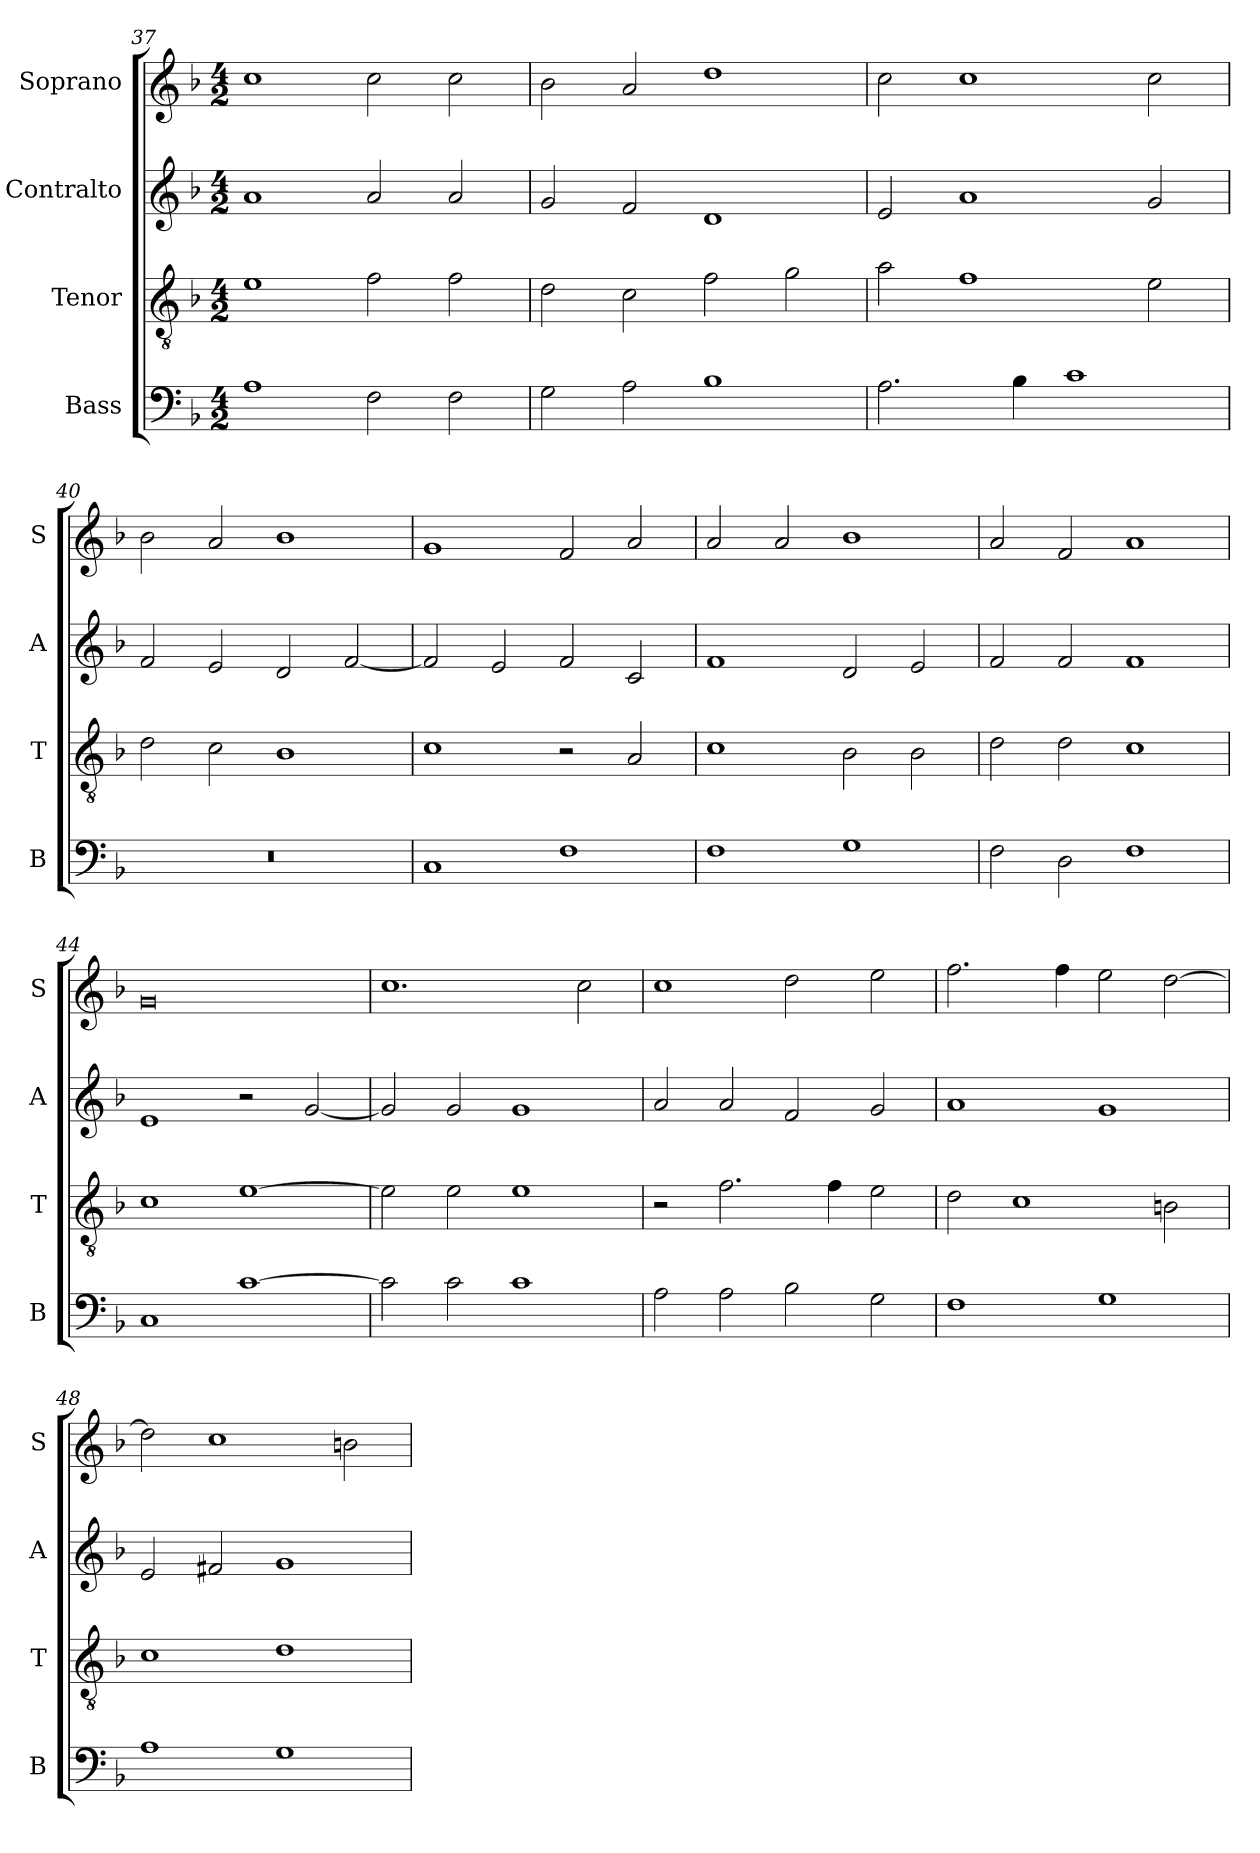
**kern	**kern	**kern	**kern
*part4	*part3	*part2	*part1
*staff4	*staff3	*staff2	*staff1
*I"Bass	*I"Tenor	*I"Contralto	*I"Soprano
*I'B	*I'T	*I'A	*I'S
*clefF4	*clefGv2	*clefG2	*clefG2
*k[b-]	*k[b-]	*k[b-]	*k[b-]
*F:ion	*F:ion	*F:ion	*F:ion
*M4/2	*M4/2	*M4/2	*M4/2
=37	=37	=37	=37
1A	1e	1a	1cc
2F	2f	2a	2cc
2F	2f	2a	2cc
=38	=38	=38	=38
2G	2d	2g	2b-
2A	2c	2f	2a
1B-	2f	1d	1dd
.	2g	.	.
=39	=39	=39	=39
2.A	2a	2e	2cc
.	1f	1a	1cc
4B-	.	.	.
1c	.	.	.
.	2e	2g	2cc
=40	=40	=40	=40
0r	2d	2f	2b-
.	2c	2e	2a
.	1B-	2d	1b-
.	.	[2f	.
=41	=41	=41	=41
1C	1c	2f]	1g
.	.	2e	.
1F	2r	2f	2f
.	2A	2c	2a
=42	=42	=42	=42
1F	1c	1f	2a
.	.	.	2a
1G	2B-	2d	1b-
.	2B-	2e	.
=43	=43	=43	=43
2F	2d	2f	2a
2D	2d	2f	2f
1F	1c	1f	1a
=44	=44	=44	=44
1C	1c	1e	0g
[1c	[1e	2r	.
.	.	[2g	.
=45	=45	=45	=45
2c]	2e]	2g]	1.cc
2c	2e	2g	.
1c	1e	1g	.
.	.	.	2cc
=46	=46	=46	=46
2A	2r	2a	1cc
2A	2.f	2a	.
2B-	.	2f	2dd
.	4f	.	.
2G	2e	2g	2ee
=47	=47	=47	=47
1F	2d	1a	2.ff
.	1c	.	.
.	.	.	4ff
1G	.	1g	2ee
.	2Bn	.	[2dd
=48	=48	=48	=48
1A	1c	2e	2dd]
.	.	2f#X	1cc
1G	1d	1g	.
.	.	.	2bn
=	=	=	=
*-	*-	*-	*-
